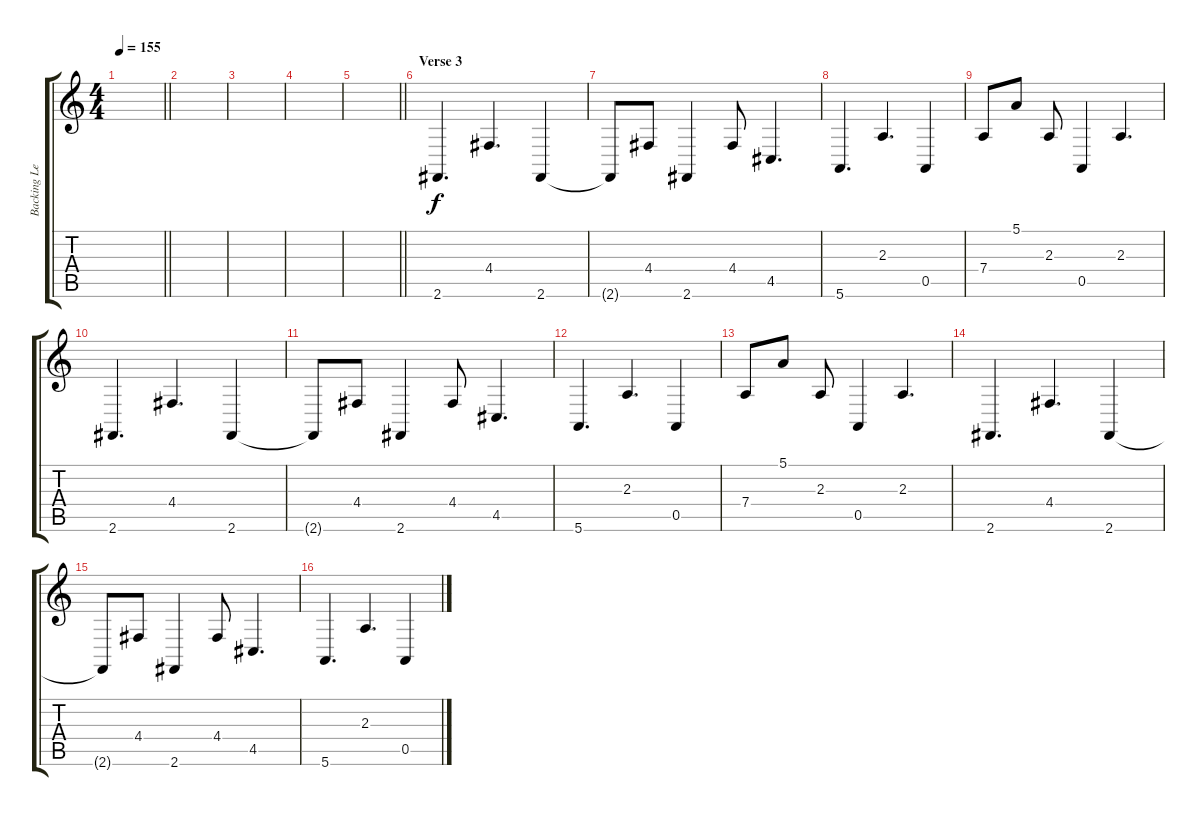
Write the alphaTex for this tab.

\track ("Backing Lead" "Backing Le") {instrument lead1square}
\staff {score tabs}
\tuning (E4 B3 G3 D3 A2 E2) {hide}
\ts (4 4)
\tempo 155
\clef g2
\barLineRight lightlight
\ks c
|
|
|
|
\barLineRight lightlight
|
\section ("" "Verse 3")
2.6.4{d instrument lead2sawtooth} 4.4.4{d} 2.6.4 |
2.6{t}.8 4.4.8 2.6.4 4.4.8 4.5.4{d} |
5.6.4{d} 2.3.4{d} 0.5.4 |
7.4.8 5.1.8 2.3.8 0.5.4 2.3.4{d} |
2.6.4{d instrument lead2sawtooth} 4.4.4{d} 2.6.4 |
2.6{t}.8 4.4.8 2.6.4 4.4.8 4.5.4{d} |
5.6.4{d} 2.3.4{d} 0.5.4 |
7.4.8 5.1.8 2.3.8 0.5.4 2.3.4{d} |
2.6.4{d instrument lead2sawtooth} 4.4.4{d} 2.6.4 |
2.6{t}.8 4.4.8 2.6.4 4.4.8 4.5.4{d} |
5.6.4{d} 2.3.4{d} 0.5.4
